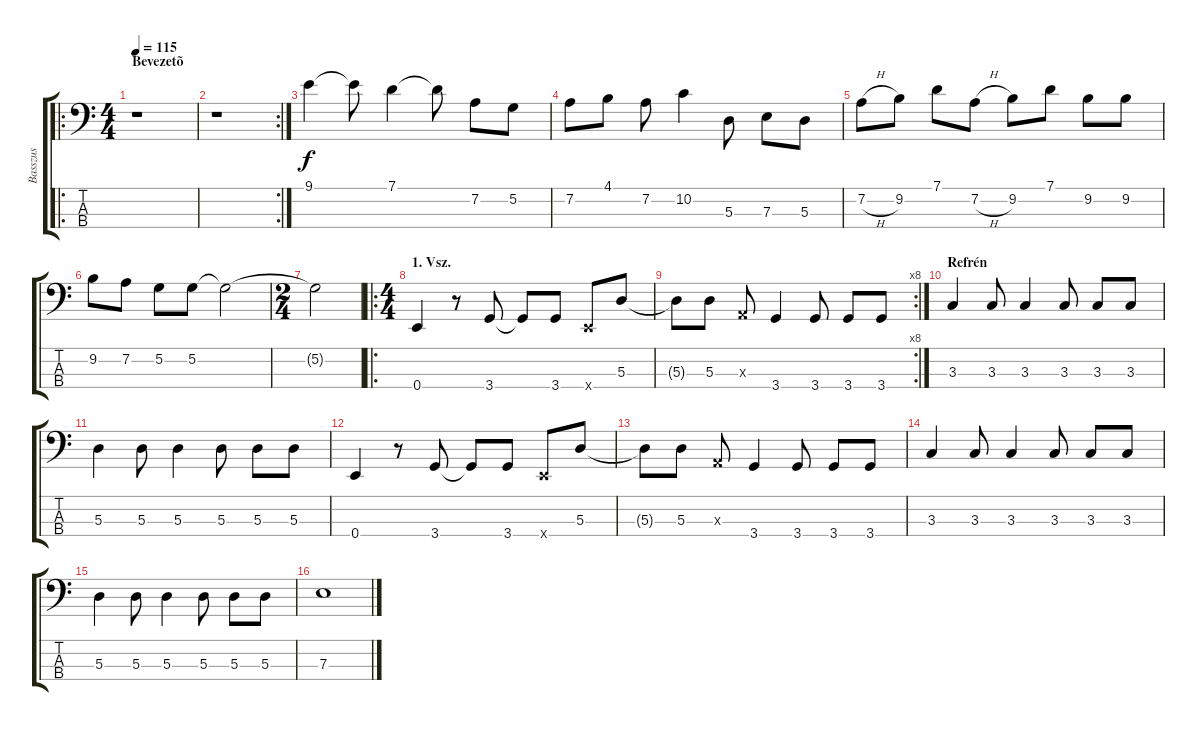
\track ("Basszus" "Basszus") {instrument electricbassfinger}
\staff {score tabs}
\tuning (G2 D2 A1 E1) {hide}
\ro
\ts (4 4)
\section ("" "Bevezetõ")
\tempo 115
\clef f4
\ks c
r.1{dy f instrument electricbassfinger} |
\rc 2
r.1 |
9.1.4 9.1{t}.8 7.1.4 7.1{t}.8 7.2.8 5.2.8 |
7.2.8 4.1.8 7.2.8 10.2.4 5.3.8 7.3.8 5.3.8 |
7.2{h}.8 9.2.8 7.1.8 7.2{h}.8 9.2.8 7.1.8 9.2.8 9.2.8 |
9.2.8 7.2.8 5.2.8 5.2.8 5.2{t}.2 |
\ts (2 4)
5.2{t}.2 |
\ro
\ts (4 4)
\section ("" "1. Vsz.")
0.4.4 r.8 3.4.8 3.4{t}.8 3.4.8 0.4{x}.8 5.3.8 |
\rc 8
5.3{t}.8 5.3.8 0.3{x}.8 3.4.4 3.4.8 3.4.8 3.4.8 |
\section ("" "Refrén")
3.3.4 3.3.8 3.3.4 3.3.8 3.3.8 3.3.8 |
5.3.4 5.3.8 5.3.4 5.3.8 5.3.8 5.3.8 |
0.4.4 r.8 3.4.8 3.4{t}.8 3.4.8 0.4{x}.8 5.3.8 |
5.3{t}.8 5.3.8 0.3{x}.8 3.4.4 3.4.8 3.4.8 3.4.8 |
3.3.4 3.3.8 3.3.4 3.3.8 3.3.8 3.3.8 |
5.3.4 5.3.8 5.3.4 5.3.8 5.3.8 5.3.8 |
7.3.1
